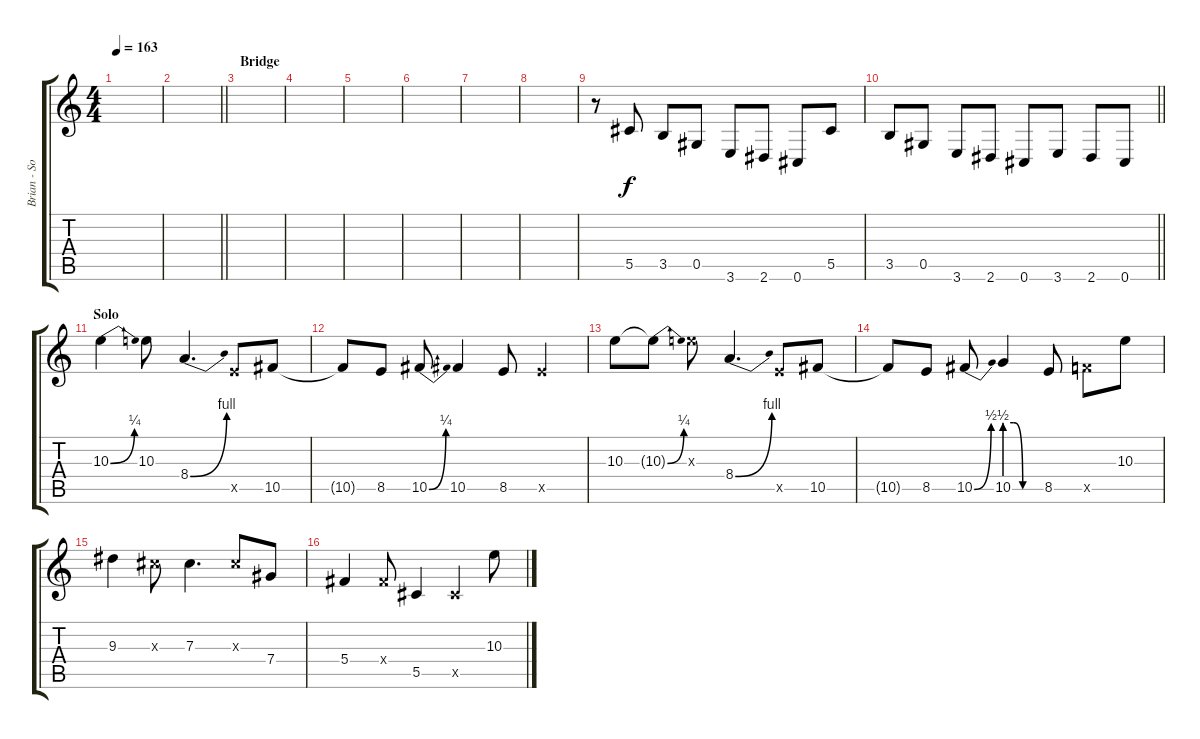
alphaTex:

\track ("Brian - Solo Guitar" "Brian - So") {instrument overdrivenguitar}
\staff {score tabs}
\tuning (Eb4 Bb3 Gb3 Db3 Ab2 Db2) {hide}
\ts (4 4)
\tempo 163
\clef g2
\ks c
|
\barLineRight lightlight
|
\section ("" "Bridge")
|
|
|
|
|
|
r.8{balance 14 instrument distortionguitar} 5.5.8 3.5.8 0.5.8 3.6.8 2.6.8 0.6.8 5.5.8 |
\barLineRight lightlight
3.5.8 0.5.8 3.6.8 2.6.8 0.6.8 3.6.8 2.6.8 0.6.8 |
\section ("" "Solo")
10.3{be (bend 0 0 60 1)}.4{balance 8 instrument overdrivenguitar} 10.3.8 8.4{be (bend 0 0 60 4)}.4{d} 8.5{x}.8 10.5.8 |
10.5{t}.8 8.5.8 10.5{be (bend 0 0 60 1)}.8 10.5.4 8.5.8 8.5{x}.4 |
10.3.8 10.3{be (bend 0 0 60 1) t}.8 10.3{x}.8 8.4{be (bend 0 0 60 4)}.4{d} 8.5{x}.8 10.5.8 |
10.5{t}.8 8.5.8 10.5{be (bend 0 0 60 2)}.8 10.5{be (custom 0 2 15 2 30 0 60 0)}.4 8.5.8 9.5{x}.8 10.3.8 |
9.3.4 7.3{x}.8 7.3.4{d} 7.3{x}.8 7.4.8 |
5.4.4 5.4{x}.8 5.5.4 5.5{x}.4 10.3.8
